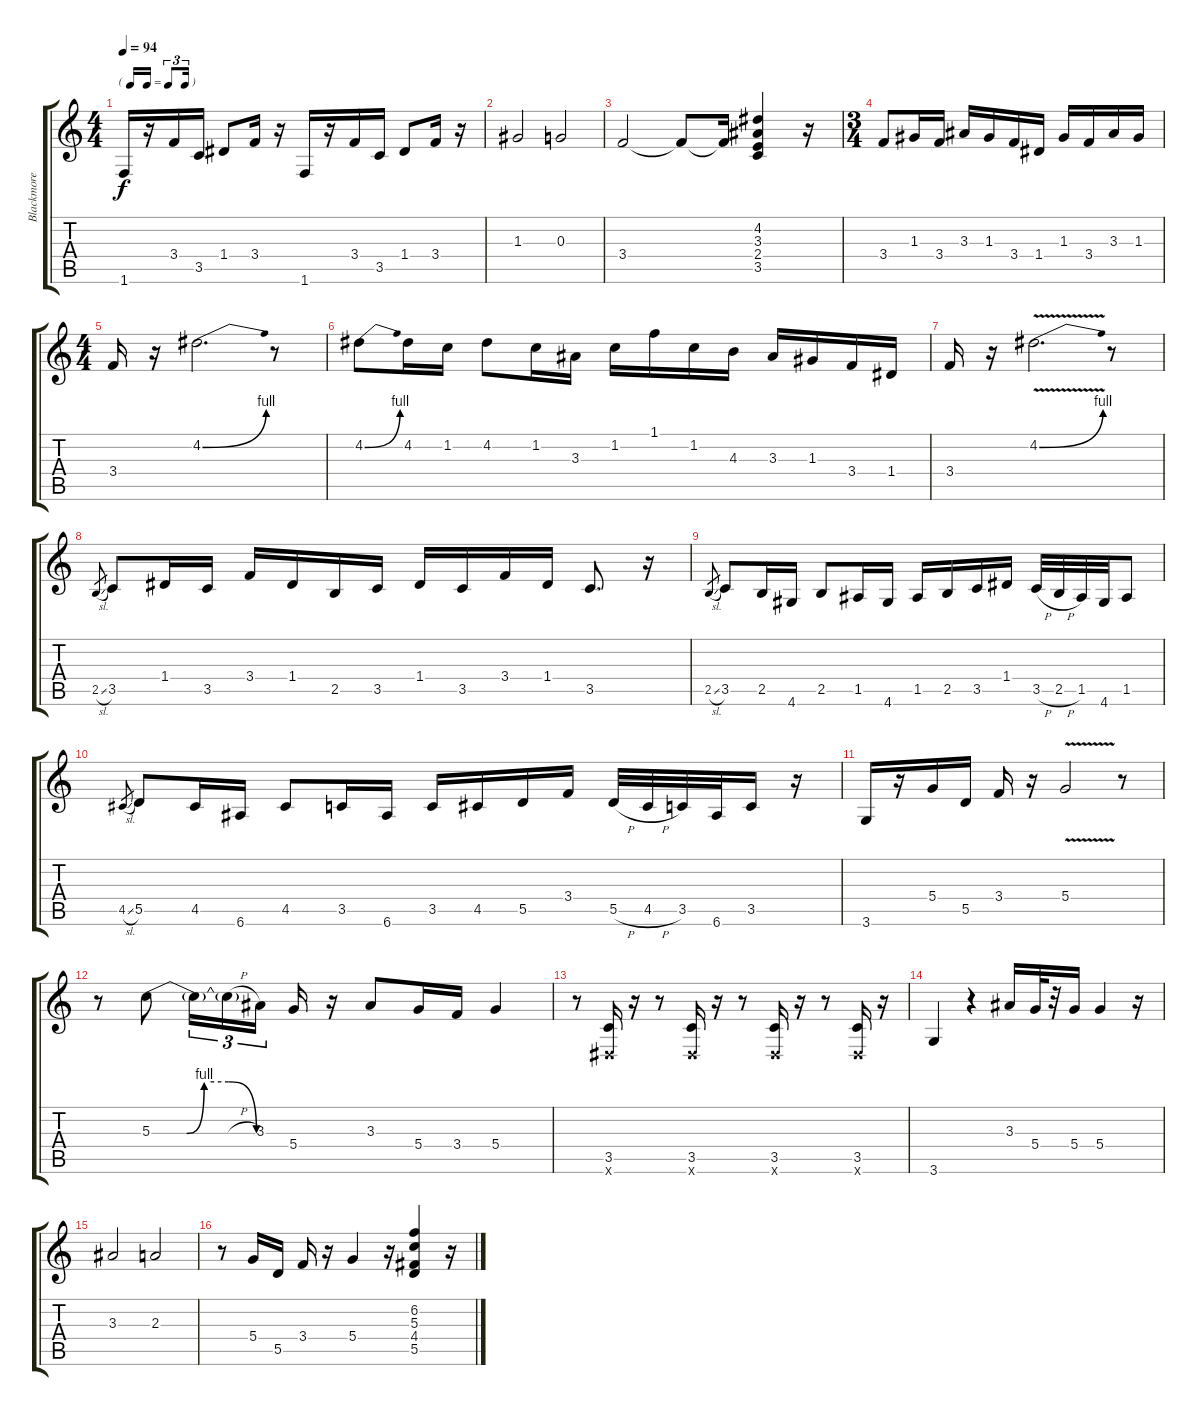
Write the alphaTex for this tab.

\track ("Blackmore Rythm" "Blackmore ") {instrument overdrivenguitar}
\staff {score tabs}
\tuning (E4 B3 G3 D3 A2 E2) {hide}
\ts (4 4)
\tf triplet16th
\tempo 94
\clef g2
\ks c
1.6.16{dy f} r.16 3.4.16 3.5.16 1.4.8 3.4.16 r.16 1.6.16 r.16 3.4.16 3.5.16 1.4.8 3.4.16 r.16 |
1.3.2 0.3.2 |
3.4.2 3.4{t}.8 3.4{t}.16 (4.2 3.3 2.4 3.5).4 r.16 |
\ts (3 4)
3.4.8 1.3.16 3.4.16 3.3.16 1.3.16 3.4.16 1.4.16 1.3.16 3.4.16 3.3.16 1.3.16 |
\ts (4 4)
3.4.16 r.16 4.2{be (bend 0 0 60 4)}.2{d} r.8 |
4.2{be (bend 0 0 60 4)}.8 4.2.16 1.2.16 4.2.8 1.2.16 3.3.16 1.2.16 1.1.16 1.2.16 4.3.16 3.3.16 1.3.16 3.4.16 1.4.16 |
3.4.16 r.16 4.2{be (bend 0 0 60 4) v}.2{d} r.8 |
2.5{sl}.8{gr} 3.5.8 1.4.16 3.5.16 3.4.16 1.4.16 2.5.16 3.5.16 1.4.16 3.5.16 3.4.16 1.4.16 3.5.8{d} r.16 |
2.5{sl}.8{gr} 3.5.8 2.5.16 4.6.16 2.5.8 1.5.16 4.6.16 1.5.16 2.5.16 3.5.16 1.4.16 3.5{h}.32 2.5{h}.32 1.5.32 4.6.32 1.5.8 |
4.5{sl}.8{gr} 5.5.8 4.5.16 6.6.16 4.5.8 3.5.16 6.6.16 3.5.16 4.5.16 5.5.16 3.4.16 5.5{h}.32 4.5{h}.32 3.5.32 6.6.32 3.5.16 r.16 |
3.6.16 r.16 5.4.16 5.5.16 3.4.16 r.16 5.4{v}.2 r.8 |
r.8 5.3{be (custom 0 0 20 0 30 4 44 4 60 0)}.8 5.3{t}.16{tu (3 2)} 5.3{h t}.16{tu (3 2)} 3.3.16{tu (3 2) beam splitsecondary} 5.4.16 r.16 3.3.8 5.4.16 3.4.16 5.4.4 |
r.8 (3.5 -1.6{x}).16 r.16 r.8 (3.5 -1.6{x}).16 r.16 r.8 (3.5 -1.6{x}).16 r.16 r.8 (3.5 -1.6{x}).16 r.16 |
3.6.4 r.4 3.3.16 5.4.32 r.32 5.4.16 5.4.4 r.16 |
3.3.2 2.3.2 |
r.8 5.4.16 5.5.16 3.4.16 r.16 5.4.4 r.16 (6.2 5.3 4.4 5.5).4 r.16
